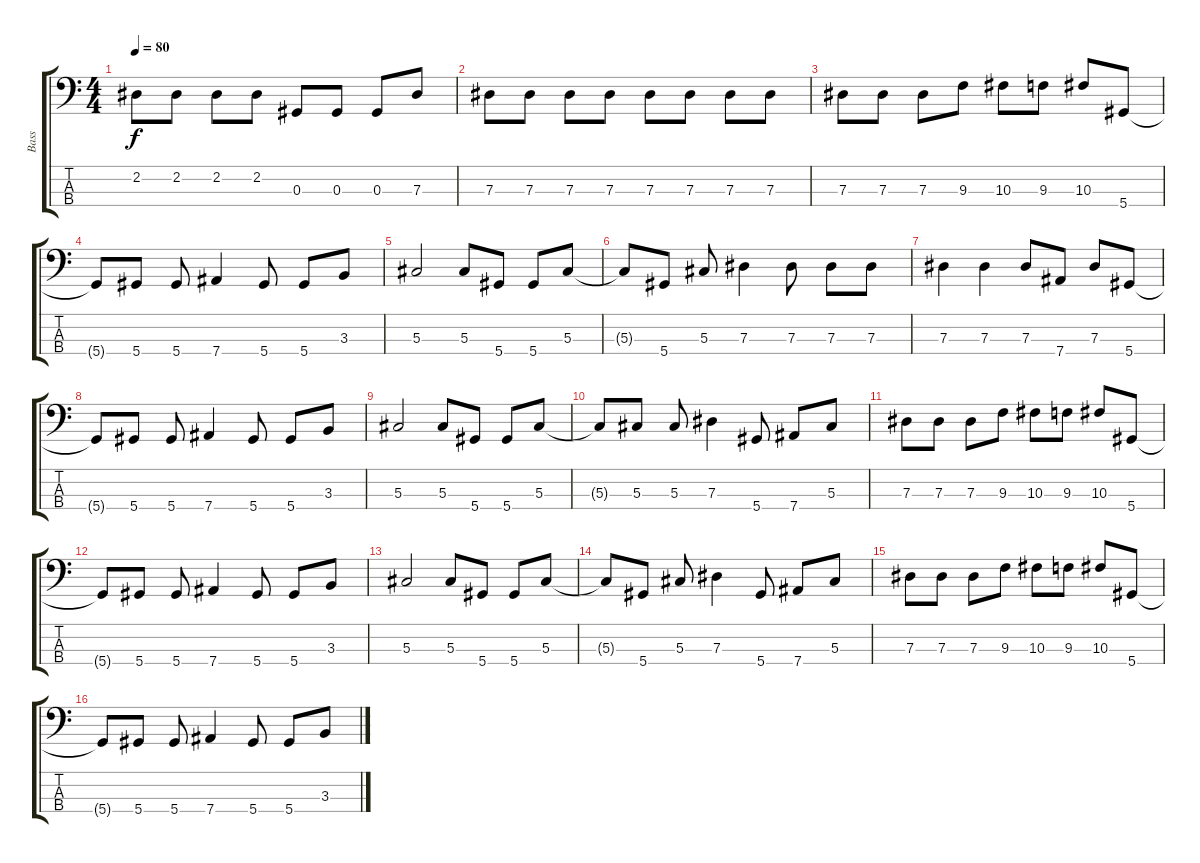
\track ("Bass" "Bass") {instrument electricbasspick}
\staff {score tabs}
\tuning (Gb2 Db2 Ab1 Eb1) {hide}
\ts (4 4)
\tempo 80
\clef f4
\ks c
2.2.8{dy f} 2.2.8 2.2.8 2.2.8 0.3.8 0.3.8 0.3.8 7.3.8 |
7.3.8 7.3.8 7.3.8 7.3.8 7.3.8 7.3.8 7.3.8 7.3.8 |
7.3.8 7.3.8 7.3.8 9.3.8 10.3.8 9.3.8 10.3.8 5.4.8 |
5.4{t}.8 5.4.8 5.4.8 7.4.4 5.4.8 5.4.8 3.3.8 |
5.3.2 5.3.8 5.4.8 5.4.8 5.3.8 |
5.3{t}.8 5.4.8 5.3.8 7.3.4 7.3.8 7.3.8 7.3.8 |
7.3.4 7.3.4 7.3.8 7.4.8 7.3.8 5.4.8 |
5.4{t}.8 5.4.8 5.4.8 7.4.4 5.4.8 5.4.8 3.3.8 |
5.3.2 5.3.8 5.4.8 5.4.8 5.3.8 |
5.3{t}.8 5.3.8 5.3.8 7.3.4 5.4.8 7.4.8 5.3.8 |
7.3.8 7.3.8 7.3.8 9.3.8 10.3.8 9.3.8 10.3.8 5.4.8 |
5.4{t}.8 5.4.8 5.4.8 7.4.4 5.4.8 5.4.8 3.3.8 |
5.3.2 5.3.8 5.4.8 5.4.8 5.3.8 |
5.3{t}.8 5.4.8 5.3.8 7.3.4 5.4.8 7.4.8 5.3.8 |
7.3.8 7.3.8 7.3.8 9.3.8 10.3.8 9.3.8 10.3.8 5.4.8 |
5.4{t}.8 5.4.8 5.4.8 7.4.4 5.4.8 5.4.8 3.3.8
